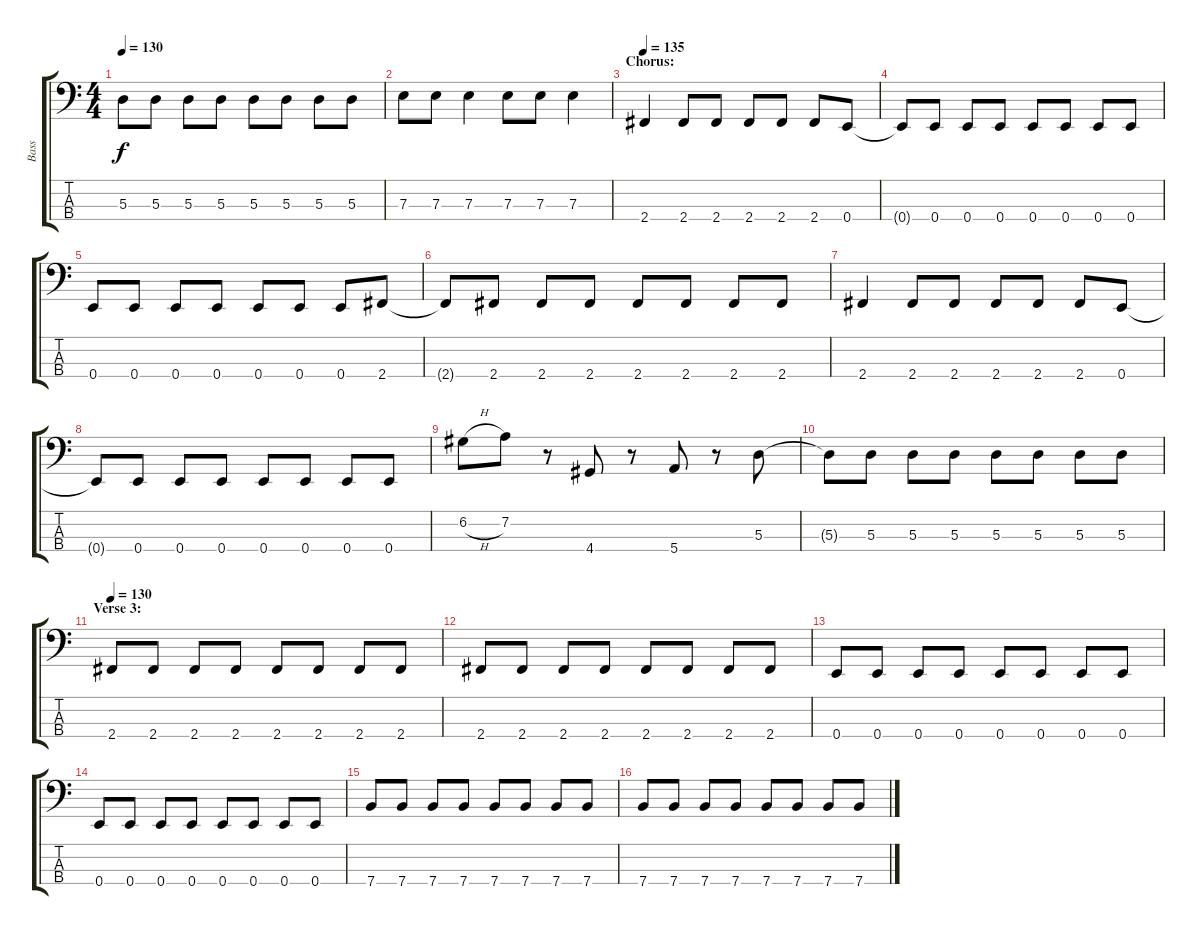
\track ("Bass" "Bass") {instrument electricbasspick}
\staff {score tabs}
\tuning (G2 D2 A1 E1) {hide}
\ts (4 4)
\tempo 130
\clef f4
\ks c
5.3.8{dy f} 5.3.8 5.3.8 5.3.8 5.3.8 5.3.8 5.3.8 5.3.8 |
7.3.8 7.3.8 7.3.4 7.3.8 7.3.8 7.3.4 |
\section ("" "Chorus:")
\tempo 135
2.4.4 2.4.8 2.4.8 2.4.8 2.4.8 2.4.8 0.4.8 |
0.4{t}.8 0.4.8 0.4.8 0.4.8 0.4.8 0.4.8 0.4.8 0.4.8 |
0.4.8 0.4.8 0.4.8 0.4.8 0.4.8 0.4.8 0.4.8 2.4.8 |
2.4{t}.8 2.4.8 2.4.8 2.4.8 2.4.8 2.4.8 2.4.8 2.4.8 |
2.4.4 2.4.8 2.4.8 2.4.8 2.4.8 2.4.8 0.4.8 |
0.4{t}.8 0.4.8 0.4.8 0.4.8 0.4.8 0.4.8 0.4.8 0.4.8 |
6.2{h}.8 7.2.8 r.8 4.4.8 r.8 5.4.8 r.8 5.3.8 |
5.3{t}.8 5.3.8 5.3.8 5.3.8 5.3.8 5.3.8 5.3.8 5.3.8 |
\section ("" "Verse 3:")
\tempo 130
2.4.8 2.4.8 2.4.8 2.4.8 2.4.8 2.4.8 2.4.8 2.4.8 |
2.4.8 2.4.8 2.4.8 2.4.8 2.4.8 2.4.8 2.4.8 2.4.8 |
0.4.8 0.4.8 0.4.8 0.4.8 0.4.8 0.4.8 0.4.8 0.4.8 |
0.4.8 0.4.8 0.4.8 0.4.8 0.4.8 0.4.8 0.4.8 0.4.8 |
7.4.8 7.4.8 7.4.8 7.4.8 7.4.8 7.4.8 7.4.8 7.4.8 |
7.4.8 7.4.8 7.4.8 7.4.8 7.4.8 7.4.8 7.4.8 7.4.8
